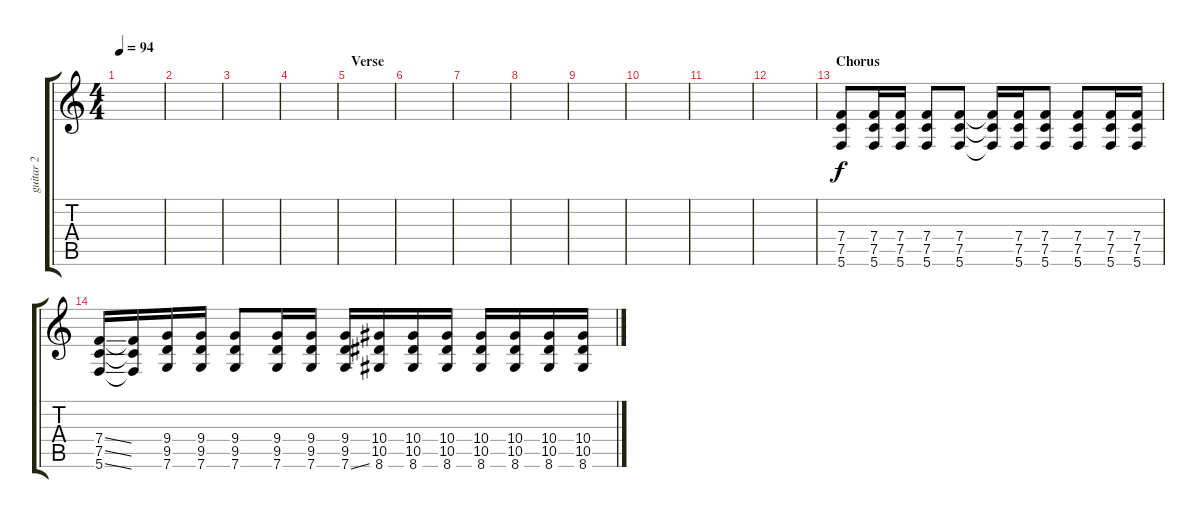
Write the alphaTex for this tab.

\track ("guitar 2" "guitar 2") {instrument distortionguitar}
\staff {score tabs}
\tuning (C4 G3 Eb3 Bb2 F2 C2) {hide}
\ts (4 4)
\tempo 94
\clef g2
\ks c
|
|
|
|
\section ("" "Verse")
|
|
|
|
|
|
|
|
\section ("" "Chorus")
(7.4 7.5 5.6).8 (7.4 7.5 5.6).16 (7.4 7.5 5.6).16 (7.4 7.5 5.6).8 (7.4 7.5 5.6).8 (7.4{t} 7.5{t} 5.6{t}).16 (7.4 7.5 5.6).16 (7.4 7.5 5.6).8 (7.4 7.5 5.6).8 (7.4 7.5 5.6).16 (7.4 7.5 5.6).16 |
(7.4{ss} 7.5{ss} 5.6{ss}).16 (7.4{t} 7.5{t} 5.6{t}).16 (9.4 9.5 7.6).16 (9.4 9.5 7.6).16 (9.4 9.5 7.6).8 (9.4 9.5 7.6).16 (9.4 9.5 7.6).16 (9.4 9.5 7.6{ss}).16 (10.4 10.5 8.6).16 (10.4 10.5 8.6).16 (10.4 10.5 8.6).16 (10.4 10.5 8.6).16 (10.4 10.5 8.6).16 (10.4 10.5 8.6).16 (10.4 10.5 8.6).16
